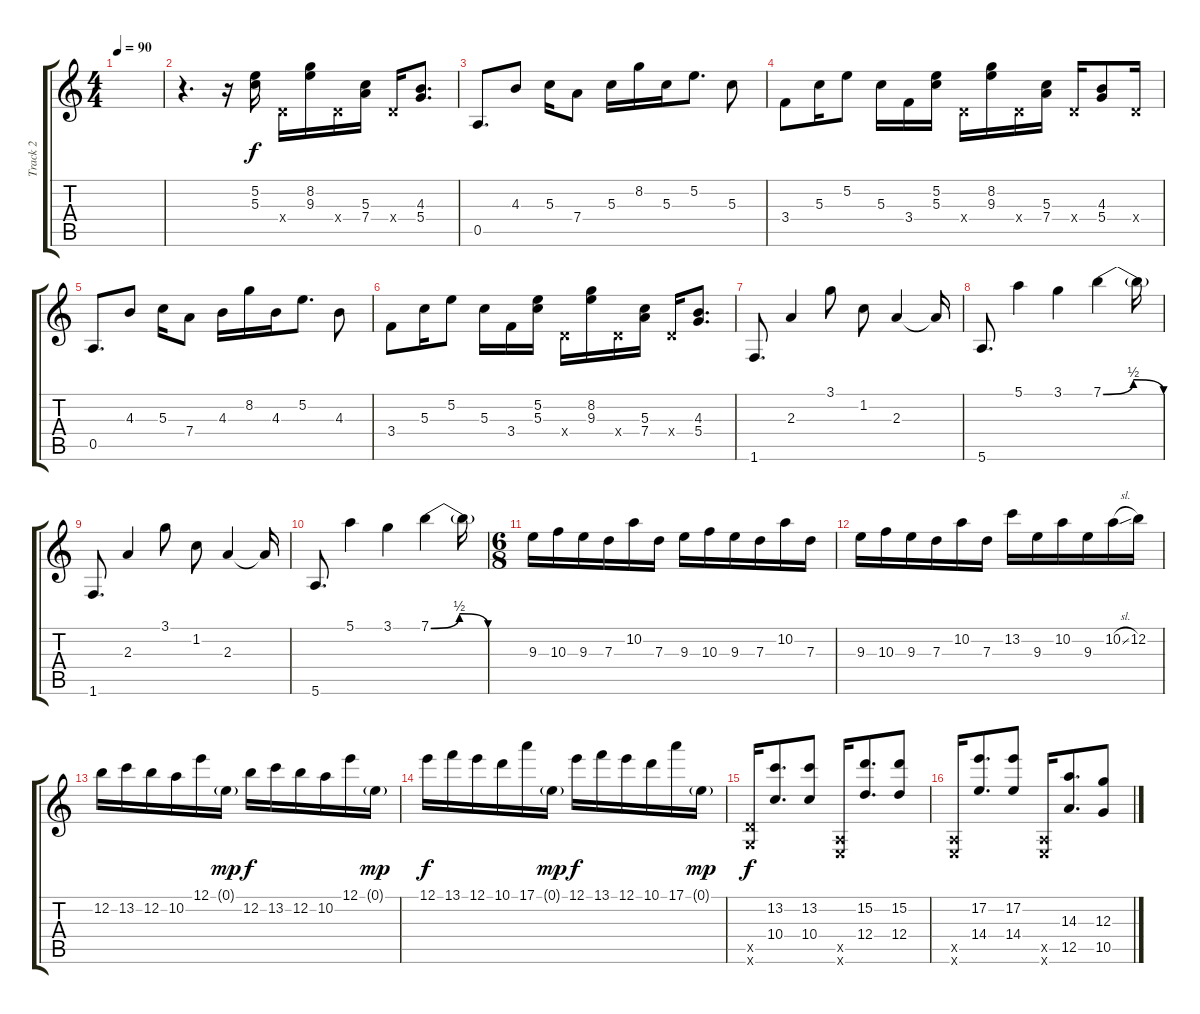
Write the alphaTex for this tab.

\track ("Track 2" "Track 2") {instrument distortionguitar}
\staff {score tabs}
\tuning (E4 B3 G3 D3 A2 E2) {hide}
\ts (4 4)
\tempo 90
\clef g2
\ks c
|
r.4{d} r.16 (5.2 5.3).16{dy f} 0.4{x}.16 (8.2 9.3).16 0.4{x}.16 (5.3 7.4).16 0.4{x}.16 (4.3 5.4).8{d} |
0.5.8{d} 4.3.8 5.3.16 7.4.8 5.3.16 8.2.16 5.3.16 5.2.8{d} 5.3.8 |
3.4.8 5.3.16 5.2.8 5.3.16 3.4.16 (5.2 5.3).16 0.4{x}.16 (8.2 9.3).16 0.4{x}.16 (5.3 7.4).16 0.4{x}.16 (4.3 5.4).8 0.4{x}.16 |
0.5.8{d} 4.3.8 5.3.16 7.4.8 4.3.16 8.2.16 4.3.16 5.2.8{d} 4.3.8 |
3.4.8 5.3.16 5.2.8 5.3.16 3.4.16 (5.2 5.3).16 0.4{x}.16 (8.2 9.3).16 0.4{x}.16 (5.3 7.4).16 0.4{x}.16 (4.3 5.4).8{d} |
1.6.8{d instrument acousticguitarnylon} 2.3.4 3.1.8 1.2.8 2.3.4 2.3{t}.16 |
5.6.8{d} 5.1.4 3.1.4 7.1{be (bendrelease 0 0 38 2 38 2 60 0)}.4 7.1{t}.16 |
1.6.8{d instrument acousticguitarnylon} 2.3.4 3.1.8 1.2.8 2.3.4 2.3{t}.16 |
5.6.8{d} 5.1.4 3.1.4 7.1{be (bendrelease 0 0 38 2 38 2 60 0)}.4 7.1{t}.16 |
\ts (6 8)
9.3.16{instrument distortionguitar} 10.3.16 9.3.16 7.3.16 10.2.16 7.3.16 9.3.16 10.3.16 9.3.16 7.3.16 10.2.16 7.3.16 |
9.3.16 10.3.16 9.3.16 7.3.16 10.2.16 7.3.16 13.2.16 9.3.16 10.2.16 9.3.16 10.2{sl}.16 12.2.16 |
12.2.16 13.2.16 12.2.16 10.2.16 12.1.16 0.1{g}.16{dy mp} 12.2.16{dy f} 13.2.16 12.2.16 10.2.16 12.1.16 0.1{g}.16{dy mp} |
12.1.16{dy f} 13.1.16 12.1.16 10.1.16 17.1.16 0.1{g}.16{dy mp} 12.1.16{dy f} 13.1.16 12.1.16 10.1.16 17.1.16 0.1{g}.16{dy mp} |
(5.5{x} 3.6{x}).16{dy f} (13.2 10.4).8{d} (13.2 10.4).8 (0.5{x} 0.6{x}).16 (15.2 12.4).8{d} (15.2 12.4).8 |
(0.5{x} 0.6{x}).16 (17.2 14.4).8{d} (17.2 14.4).8 (0.5{x} 0.6{x}).16 (14.3 12.5).8{d} (12.3 10.5).8
